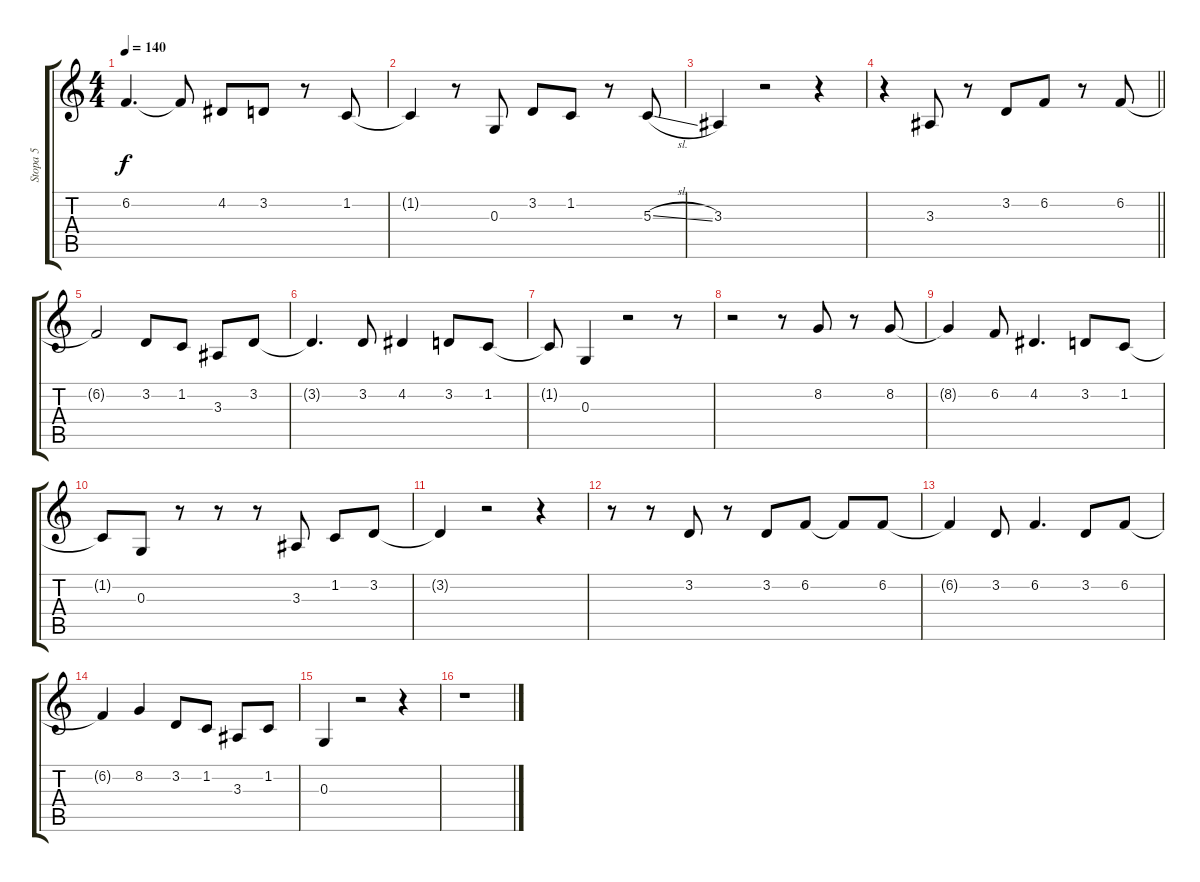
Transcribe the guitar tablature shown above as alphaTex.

\track ("Stopa 5" "Stopa 5") {instrument synthbrass2}
\staff {score tabs}
\tuning (E4 B3 G3 D3 A2 E2) {hide}
\ts (4 4)
\tempo 140
\clef g2
\ks c
6.2.4{d dy f} 6.2{t}.8 4.2.8 3.2.8 r.8 1.2.8 |
1.2{t}.4 r.8 0.3.8 3.2.8 1.2.8 r.8 5.3{sl}.8 |
3.3.4 r.2 r.4 |
\barLineRight lightlight
r.4 3.3.8 r.8 3.2.8 6.2.8 r.8 6.2.8 |
6.2{t}.2 3.2.8 1.2.8 3.3.8 3.2.8 |
3.2{t}.4{d} 3.2.8 4.2.4 3.2.8 1.2.8 |
1.2{t}.8 0.3.4 r.2 r.8 |
r.2 r.8 8.2.8 r.8 8.2.8 |
8.2{t}.4 6.2.8 4.2.4{d} 3.2.8 1.2.8 |
1.2{t}.8 0.3.8 r.8 r.8 r.8 3.3.8 1.2.8 3.2.8 |
3.2{t}.4 r.2 r.4 |
r.8 r.8 3.2.8 r.8 3.2.8 6.2.8 6.2{t}.8 6.2.8 |
6.2{t}.4 3.2.8 6.2.4{d} 3.2.8 6.2.8 |
6.2{t}.4 8.2.4 3.2.8 1.2.8 3.3.8 1.2.8 |
0.3.4 r.2 r.4 |
r.1
